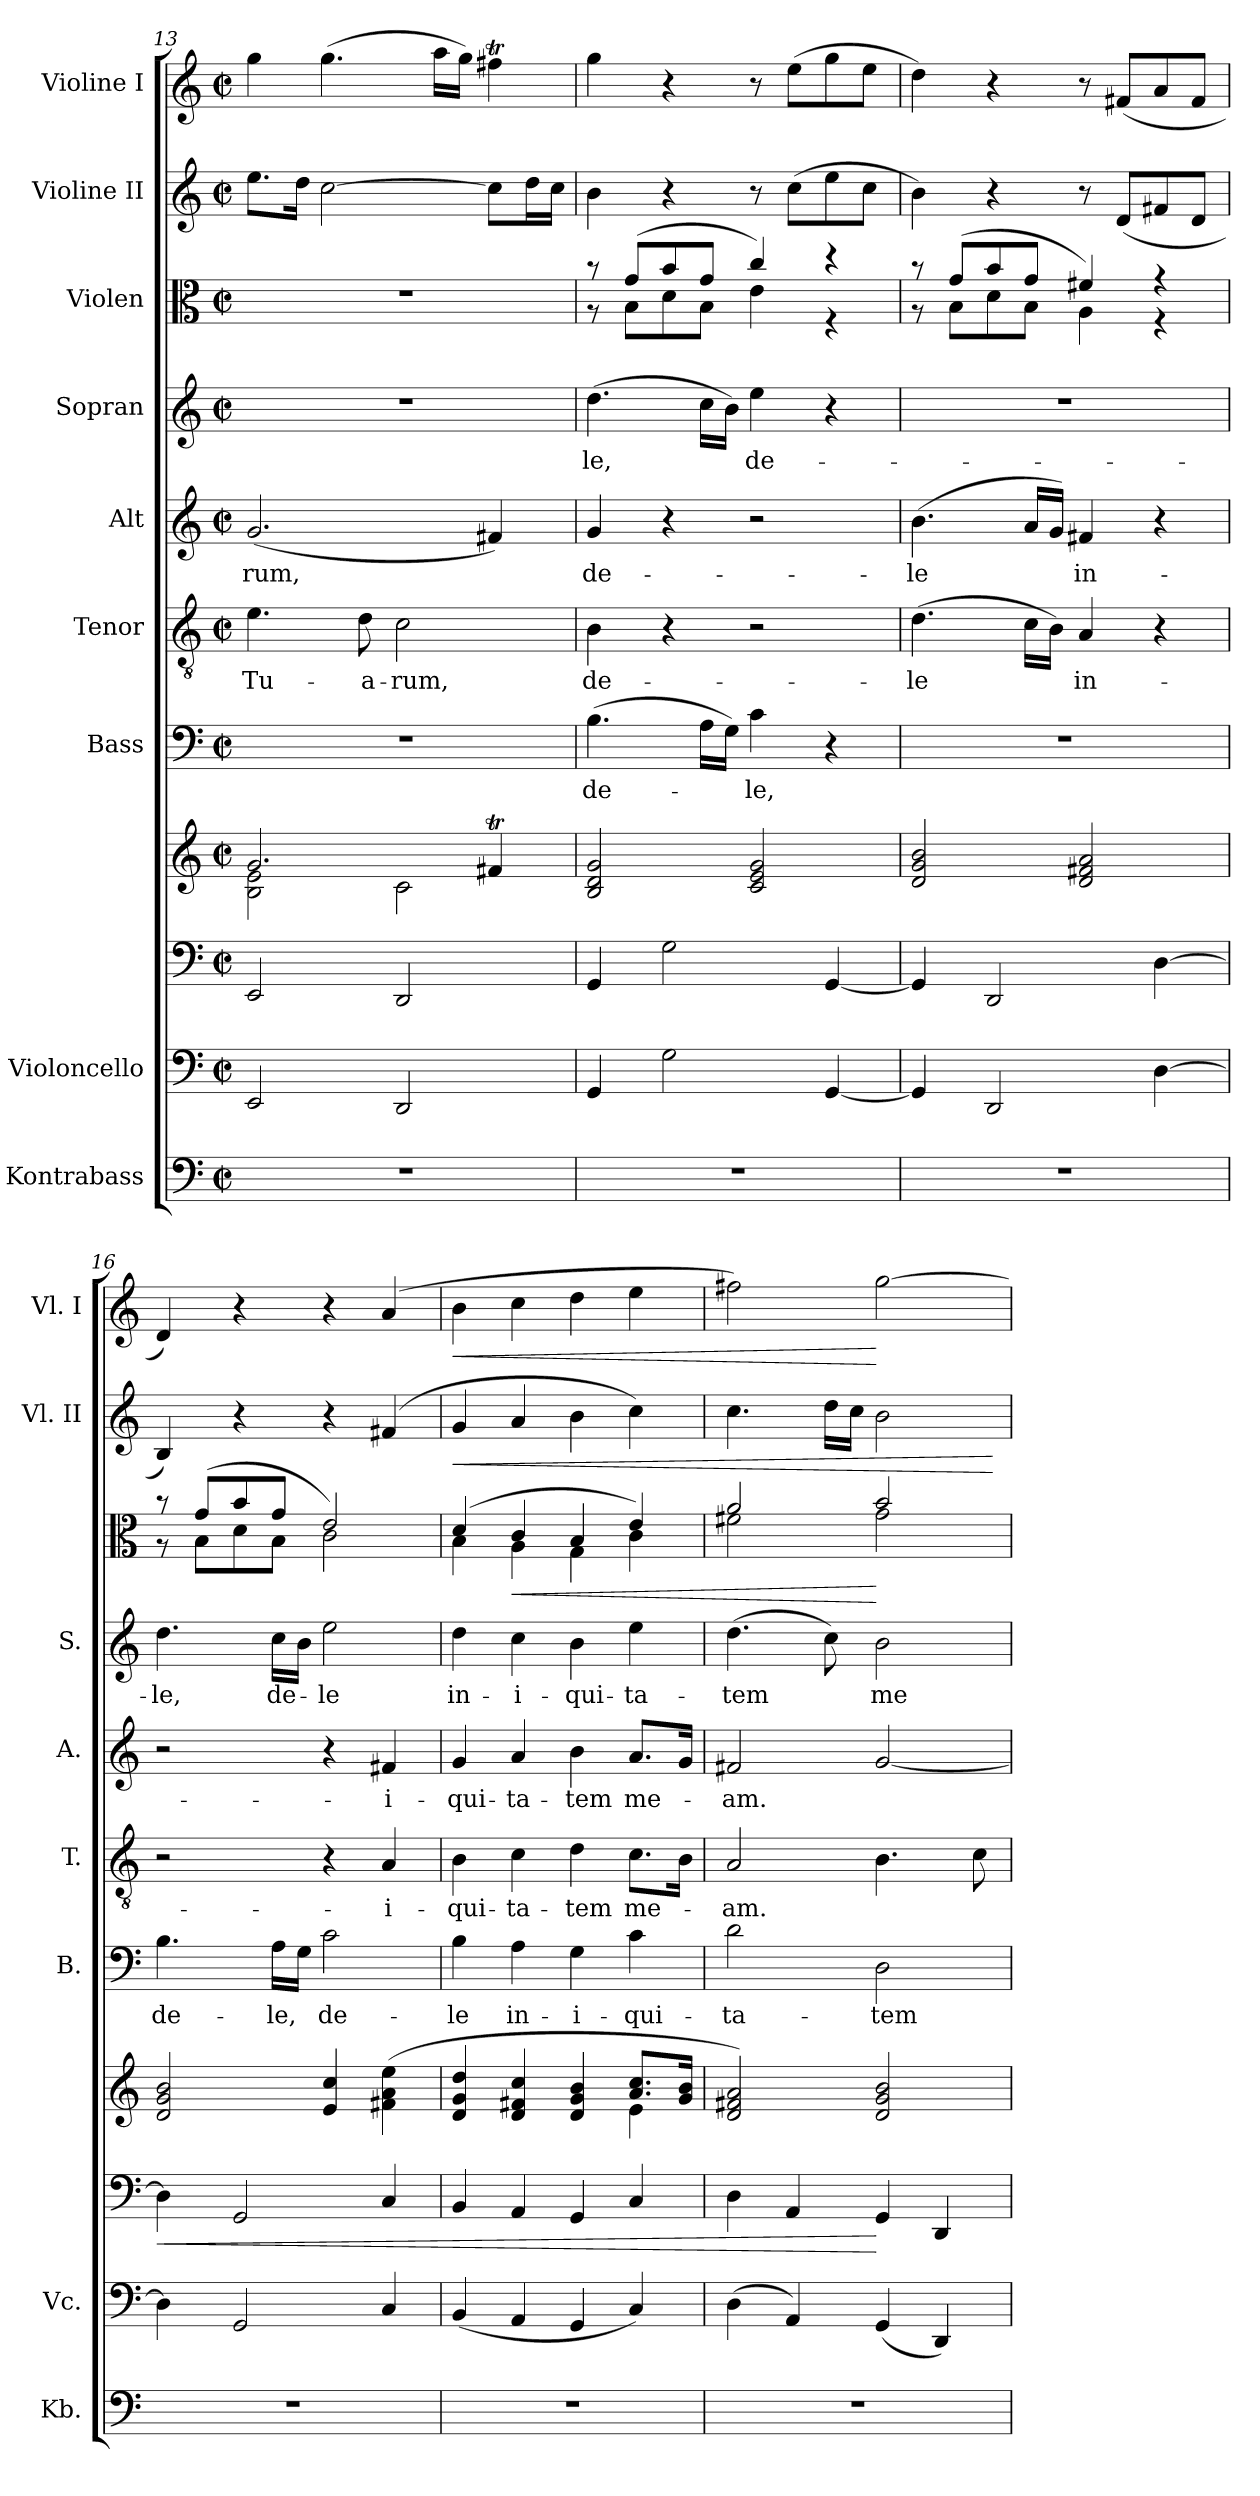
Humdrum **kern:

**kern	**kern	**kern	**kern	**dynam	**kern	**text	**kern	**text	**kern	**text	**kern	**text	**kern	**dynam	**kern	**dynam	**kern	**dynam
*part10	*part9	*part8	*part8	*part8	*part7	*part7	*part6	*part6	*part5	*part5	*part4	*part4	*part3	*part3	*part2	*part2	*part1	*part1
*staff11	*staff10	*staff9	*staff8	*staff8/9	*staff7	*staff7	*staff6	*staff6	*staff5	*staff5	*staff4	*staff4	*staff3	*staff3	*staff2	*staff2	*staff1	*staff1
*I"Kontrabass	*I"Violoncello	*	*	*	*I"Bass	*	*I"Tenor	*	*I"Alt	*	*I"Sopran	*	*I"Violen	*	*I"Violine II	*	*I"Violine I	*
*I'Kb.	*I'Vc.	*	*	*	*I'B.	*	*I'T.	*	*I'A.	*	*I'S.	*	*	*	*I'Vl. II	*	*I'Vl. I	*
*clefF4	*clefF4	*clefF4	*clefG2	*	*clefF4	*	*clefGv2	*	*clefG2	*	*clefG2	*	*clefC3	*	*clefG2	*	*clefG2	*
*ITrd7c12	*	*	*	*	*	*	*	*	*	*	*	*	*	*	*	*	*	*
*k[]	*k[]	*k[]	*k[]	*	*k[]	*	*k[]	*	*k[]	*	*k[]	*	*k[]	*	*k[]	*	*k[]	*
*C:	*C:	*C:	*C:	*	*C:	*	*C:	*	*C:	*	*C:	*	*C:	*	*C:	*	*C:	*
*M2/2	*M2/2	*M2/2	*M2/2	*	*M2/2	*	*M2/2	*	*M2/2	*	*M2/2	*	*M2/2	*	*M2/2	*	*M2/2	*
*met(c|)	*met(c|)	*met(c|)	*met(c|)	*	*met(c|)	*	*met(c|)	*	*met(c|)	*	*met(c|)	*	*met(c|)	*	*met(c|)	*	*met(c|)	*
=13	=13	=13	=13	=13	=13	=13	=13	=13	=13	=13	=13	=13	=13	=13	=13	=13	=13	=13
*	*	*	*^	*	*	*	*	*	*	*	*	*	*	*	*	*	*	*
!	!	!	!	!	!	!	!	!	!LO:LY:b	!	!LO:LY:b	!	!	!	!	!	!	!	!
1r	2EE/	2EE/	2.g/	2B\ 2e\	.	1r	.	4.e\	Tu-	(<2.g/	-rum,	1r	.	1r	.	8.ee\L	.	4gg\	.
.	.	.	.	.	.	.	.	.	.	.	.	.	.	.	.	16dd\Jk	.	.	.
.	.	.	.	.	.	.	.	.	.	.	.	.	.	.	.	[2cc\	.	(>4.gg\	.
!	!	!	!	!	!	!	!	!	!LO:LY:b	!	!	!	!	!	!	!	!	!	!
.	.	.	.	.	.	.	.	8d\	-a-	.	.	.	.	.	.	.	.	.	.
!	!	!	!	!	!	!	!	!	!LO:LY:b	!	!	!	!	!	!	!	!	!	!
.	2DD/	2DD/	.	2c\	.	.	.	2c\	-rum,	.	.	.	.	.	.	.	.	.	.
.	.	.	.	.	.	.	.	.	.	.	.	.	.	.	.	.	.	16aa\LL	.
.	.	.	.	.	.	.	.	.	.	.	.	.	.	.	.	.	.	16gg\JJ)	.
.	.	.	4f#Xt/	.	.	.	.	.	.	4f#X/)	.	.	.	.	.	8cc\L]	.	4ff#Xt\	.
.	.	.	.	.	.	.	.	.	.	.	.	.	.	.	.	16dd\L	.	.	.
.	.	.	.	.	.	.	.	.	.	.	.	.	.	.	.	16cc\JJ	.	.	.
*	*	*	*v	*v	*	*	*	*	*	*	*	*	*	*	*	*	*	*	*
=14	=14	=14	=14	=14	=14	=14	=14	=14	=14	=14	=14	=14	=14	=14	=14	=14	=14	=14
!	!	!	!	!	!	!LO:LY:b	!	!LO:LY:b	!	!LO:LY:b	!	!LO:LY:b	!	!	!	!	!	!
*	*	*	*	*	*	*	*	*	*	*	*	*	*^	*	*	*	*	*
1r	4GG/	4GG/	2B/ 2d/ 2g/	.	(>4.B\	de-	4B\	de-	4g/	de-	(>4.dd\	-le,	8r	8r	.	4b\	.	4gg\	.
.	.	.	.	.	.	.	.	.	.	.	.	.	(>8g/L	8B\L	.	.	.	.	.
.	2G\	2G\	.	.	.	.	4r	.	4r	.	.	.	8b/	8d\	.	4r	.	4r	.
.	.	.	.	.	16A\LL	.	.	.	.	.	16cc\LL	.	8g/J	8B\J	.	.	.	.	.
.	.	.	.	.	16G\JJ)	.	.	.	.	.	16b\JJ)	.	.	.	.	.	.	.	.
!	!	!	!	!	!	!LO:LY:b	!	!	!	!	!	!LO:LY:b	!	!	!	!	!	!	!
.	.	.	2c/ 2e/ 2g/	.	4c\	-le,	2r	.	2r	.	4ee\	de-	4cc/)	4e\	.	8r	.	8r	.
.	.	.	.	.	.	.	.	.	.	.	.	.	.	.	.	(>8cc\L	.	(>8ee\L	.
.	[4GG/	[4GG/	.	.	4r	.	.	.	.	.	4r	.	4r	4r	.	8ee\	.	8gg\	.
.	.	.	.	.	.	.	.	.	.	.	.	.	.	.	.	8cc\J	.	8ee\J	.
=15	=15	=15	=15	=15	=15	=15	=15	=15	=15	=15	=15	=15	=15	=15	=15	=15	=15	=15	=15
!	!	!	!	!	!	!	!	!LO:LY:b	!	!LO:LY:b	!	!	!	!	!	!	!	!	!
1r	4GG/]	4GG/]	2d/ 2g/ 2b/	.	1r	.	(>4.d\	-le	(>4.b\	-le	1r	.	8r	8r	.	4b\)	.	4dd\)	.
.	.	.	.	.	.	.	.	.	.	.	.	.	(>8g/L	8B\L	.	.	.	.	.
.	2DD/	2DD/	.	.	.	.	.	.	.	.	.	.	8b/	8d\	.	4r	.	4r	.
.	.	.	.	.	.	.	16c\LL	.	16a/LL	.	.	.	8g/J	8B\J	.	.	.	.	.
.	.	.	.	.	.	.	16B\JJ)	.	16g/JJ)	.	.	.	.	.	.	.	.	.	.
!	!	!	!	!	!	!	!	!LO:LY:b	!	!LO:LY:b	!	!	!	!	!	!	!	!	!
.	.	.	2d/ 2f#X/ 2a/	.	.	.	4A/	in-	4f#X/	in-	.	.	4f#X/)	4A\	.	8r	.	8r	.
.	.	.	.	.	.	.	.	.	.	.	.	.	.	.	.	(<8d/L	.	(<8f#X/L	.
.	[4D\	[4D\	.	.	.	.	4r	.	4r	.	.	.	4r	4r	.	8f#X/	.	8a/	.
.	.	.	.	.	.	.	.	.	.	.	.	.	.	.	.	8d/J	.	8f#/J	.
=16	=16	=16	=16	=16	=16	=16	=16	=16	=16	=16	=16	=16	=16	=16	=16	=16	=16	=16	=16
!	!	!	!	!LO:HP:b=2	!	!LO:LY:b	!	!	!	!	!	!LO:LY:b	!	!	!	!	!	!	!
1r	4D\]	4D\]	2d/ 2g/ 2b/	<	4.B\	de-	2r	.	2r	.	4.dd\	-le,	8r	8r	.	4B/)	.	4d/)	.
.	.	.	.	.	.	.	.	.	.	.	.	.	(>8g/L	8B\L	.	.	.	.	.
.	2GG/	2GG/	.	.	.	.	.	.	.	.	.	.	8b/	8d\	.	4r	.	4r	.
!	!	!	!	!	!	!LO:LY:b	!	!	!	!	!	!LO:LY:b	!	!	!	!	!	!	!
.	.	.	.	.	16A\LL	-le,	.	.	.	.	16cc\LL	de-	8g/J	8B\J	.	.	.	.	.
.	.	.	.	.	16G\JJ	.	.	.	.	.	16b\JJ	.	.	.	.	.	.	.	.
!	!	!	!	!	!	!LO:LY:b	!	!	!	!	!	!LO:LY:b	!	!	!	!	!	!	!
.	.	.	4e/ 4cc/	.	2c\	de-	4r	.	4r	.	2ee\	-le	2e/)	2c\	.	4r	.	4r	.
!	!	!	!	!	!	!	!	!LO:LY:b	!	!LO:LY:b	!	!	!	!	!	!	!	!	!
.	4C/	4C/	(>4f#X\ 4a\ 4ee\	.	.	.	4A/	-i-	4f#X/	-i-	.	.	.	.	.	(4f#X/	.	(4a/	.
!!LO:PB:g=z
=17	=17	=17	=17	=17	=17	=17	=17	=17	=17	=17	=17	=17	=17	=17	=17	=17	=17	=17	=17
*	*	*	*^	*	*	*	*	*	*	*	*	*	*	*	*	*	*	*	*
!	!	!	!	!	!	!	!LO:LY:b	!	!LO:LY:b	!	!LO:LY:b	!	!LO:LY:b	!	!	!	!	!LO:HP:b	!	!LO:HP:b
1r	(<4BB/	4BB/	4d/ 4g/ 4dd/	2.ryy	.	4B\	-le	4B\	-qui-	4g/	-qui-	4dd\	in-	(4d/	4B\	.	4g/	<	4b\	<
!	!	!	!	!	!	!	!LO:LY:b	!	!LO:LY:b	!	!LO:LY:b	!	!LO:LY:b	!	!	!LO:HP:b	!	!	!	!
.	4AA/	4AA/	4d/ 4f#X/ 4cc/	.	.	4A\	in-	4c\	-ta-	4a/	-ta-	4cc\	-i-	4c/	4A\	<	4a/	.	4cc\	.
!	!	!	!	!	!	!	!LO:LY:b	!	!LO:LY:b	!	!LO:LY:b	!	!LO:LY:b	!	!	!	!	!	!	!
.	4GG/	4GG/	4d/ 4g/ 4b/	.	.	4G\	-i-	4d\	-tem	4b\	-tem	4b\	-qui-	4B/	4G\	.	4b\	.	4dd\	.
!	!	!	!	!	!	!	!LO:LY:b	!	!LO:LY:b	!	!LO:LY:b	!	!LO:LY:b	!	!	!	!	!	!	!
.	4C/)	4C/	8.a/ 8.cc/L	4e\	.	4c\	-qui-	8.c\L	me-	8.a/L	me-	4ee\	-ta-	4e/)	4c\	.	4cc\)	.	4ee\	.
.	.	.	16g/ 16b/Jk	.	.	.	.	16B\Jk	.	16g/Jk	.	.	.	.	.	.	.	.	.	.
*	*	*	*v	*v	*	*	*	*	*	*	*	*	*	*	*	*	*	*	*	*
=18	=18	=18	=18	=18	=18	=18	=18	=18	=18	=18	=18	=18	=18	=18	=18	=18	=18	=18	=18
!	!	!	!	!	!	!LO:LY:b	!	!LO:LY:b	!	!LO:LY:b	!	!LO:LY:b	!	!	!	!	!	!	!
1r	(>4D\	4D\	2d/ 2f#X/ 2a/)	.	2d\	-ta-	2A/	-am.	2f#X/	-am.	(>4.dd\	-tem	2a/	2f#X\	.	4.cc\	.	2ff#X\)	.
.	4AA/)	4AA/	.	.	.	.	.	.	.	.	.	.	.	.	.	.	.	.	.
.	.	.	.	.	.	.	.	.	.	.	8cc\)	.	.	.	.	16dd\LL	.	.	.
.	.	.	.	.	.	.	.	.	.	.	.	.	.	.	.	16cc\JJ	.	.	.
!	!	!	!	!	!	!LO:LY:b	!	!	!	!	!	!LO:LY:b	!	!	!	!	!	!	!
.	(<4GG/	4GG/	2d/ 2g/ 2b/	[	2D\	-tem	4.B\	.	[2g/	.	2b\	me-	2b/	2g\	[	2b\	.	[2gg\	[
.	4DD/)	4DD/	.	.	.	.	.	.	.	.	.	.	.	.	.	.	.	.	.
.	.	.	.	.	.	.	8c\	.	.	.	.	.	.	.	.	.	.	.	.
*	*	*	*	*	*	*	*	*	*	*	*	*	*v	*v	*	*	*	*	*
.	.	.	.	.	.	.	.	.	.	.	.	.	.	.	.	[	.	.
=	=	=	=	=	=	=	=	=	=	=	=	=	=	=	=	=	=	=
*-	*-	*-	*-	*-	*-	*-	*-	*-	*-	*-	*-	*-	*-	*-	*-	*-	*-	*-
